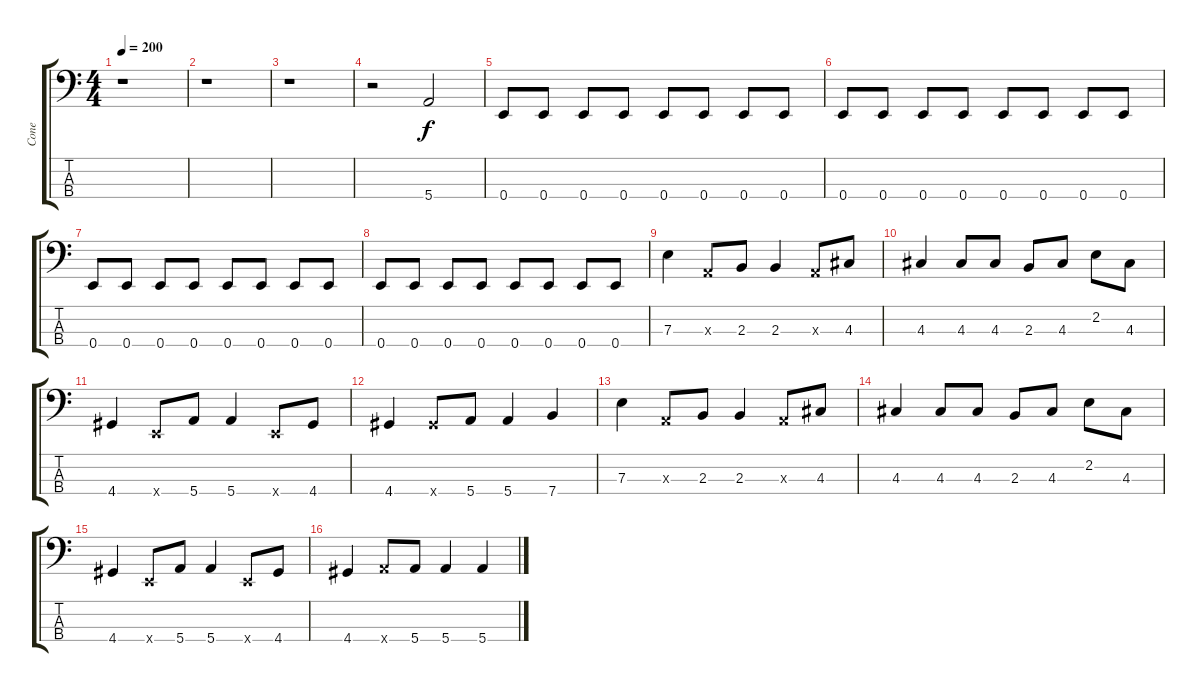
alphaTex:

\track ("Cone" "Cone") {instrument electricbasspick}
\staff {score tabs}
\tuning (G2 D2 A1 E1) {hide}
\ts (4 4)
\tempo 200
\clef f4
\ks c
r.1{dy f} |
r.1 |
r.1 |
r.2 5.4.2 |
0.4.8 0.4.8 0.4.8 0.4.8 0.4.8 0.4.8 0.4.8 0.4.8 |
0.4.8 0.4.8 0.4.8 0.4.8 0.4.8 0.4.8 0.4.8 0.4.8 |
0.4.8 0.4.8 0.4.8 0.4.8 0.4.8 0.4.8 0.4.8 0.4.8 |
0.4.8 0.4.8 0.4.8 0.4.8 0.4.8 0.4.8 0.4.8 0.4.8 |
7.3.4 0.3{x}.8 2.3.8 2.3.4 0.3{x}.8 4.3.8 |
4.3.4 4.3.8 4.3.8 2.3.8 4.3.8 2.2.8 4.3.8 |
4.4.4 0.4{x}.8 5.4.8 5.4.4 0.4{x}.8 4.4.8 |
4.4.4 4.4{x}.8 5.4.8 5.4.4 7.4.4 |
7.3.4 0.3{x}.8 2.3.8 2.3.4 0.3{x}.8 4.3.8 |
4.3.4 4.3.8 4.3.8 2.3.8 4.3.8 2.2.8 4.3.8 |
4.4.4 0.4{x}.8 5.4.8 5.4.4 0.4{x}.8 4.4.8 |
4.4.4 5.4{x}.8 5.4.8 5.4.4 5.4.4
